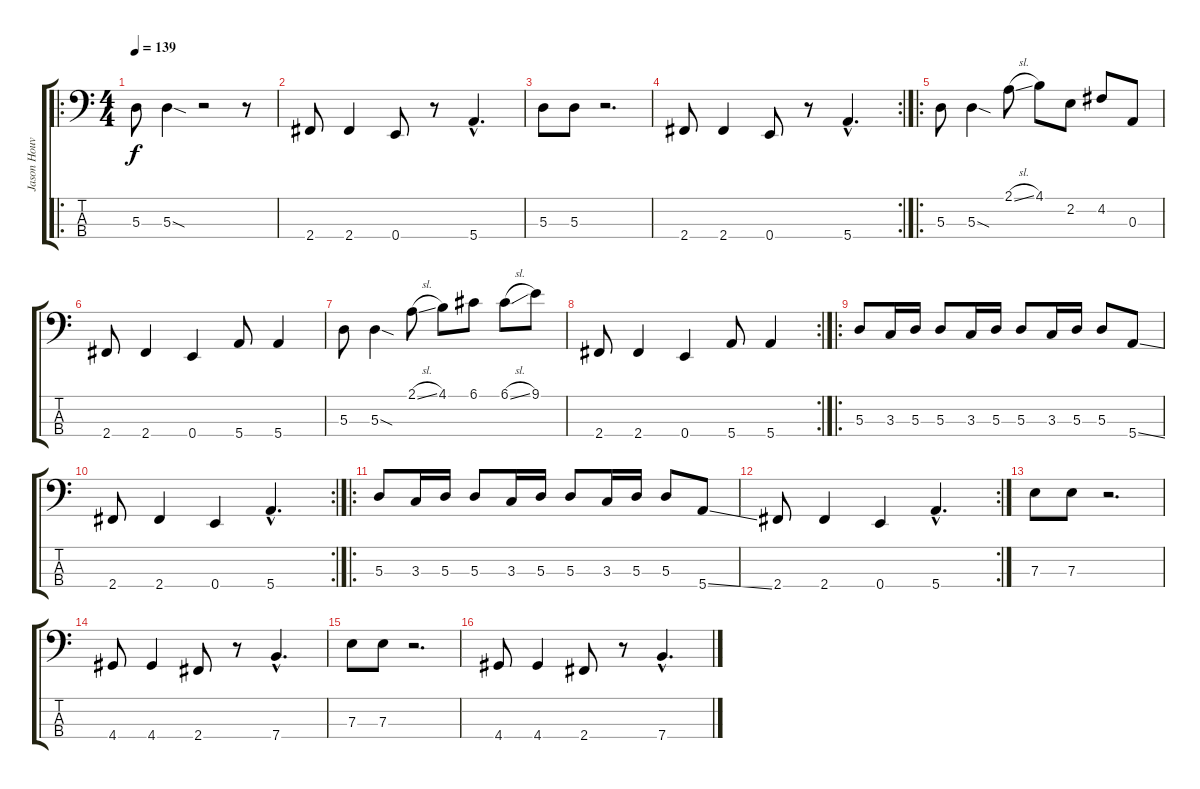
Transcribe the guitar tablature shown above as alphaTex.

\track ("Jason Houver" "Jason Houv") {instrument electricbasspick}
\staff {score tabs}
\tuning (G2 D2 A1 E1) {hide}
\ro
\ts (4 4)
\tempo 139
\clef f4
\ks c
5.3.8{dy f} 5.3{sod}.4 r.2 r.8 |
2.4.8 2.4.4 0.4.8 r.8 5.4{hac}.4{d} |
5.3.8 5.3.8 r.2{d} |
\rc 2
2.4.8 2.4.4 0.4.8 r.8 5.4{hac}.4{d} |
\ro
5.3.8 5.3{sod}.4 2.1{sl}.8 4.1.8 2.2.8 4.2.8 0.3.8 |
2.4.8 2.4.4 0.4.4 5.4.8 5.4.4 |
5.3.8 5.3{sod}.4 2.1{sl}.8 4.1.8 6.1.8 6.1{sl}.8 9.1.8 |
\rc 2
2.4.8 2.4.4 0.4.4 5.4.8 5.4.4 |
\ro
5.3.8 3.3.16 5.3.16 5.3.8 3.3.16 5.3.16 5.3.8 3.3.16 5.3.16 5.3.8 5.4{ss}.8 |
\rc 2
2.4.8 2.4.4 0.4.4 5.4{hac}.4{d} |
\ro
5.3.8 3.3.16 5.3.16 5.3.8 3.3.16 5.3.16 5.3.8 3.3.16 5.3.16 5.3.8 5.4{ss}.8 |
\rc 2
2.4.8 2.4.4 0.4.4 5.4{hac}.4{d} |
7.3.8 7.3.8 r.2{d} |
4.4.8 4.4.4 2.4.8 r.8 7.4{hac}.4{d} |
7.3.8 7.3.8 r.2{d} |
4.4.8 4.4.4 2.4.8 r.8 7.4{hac}.4{d}
